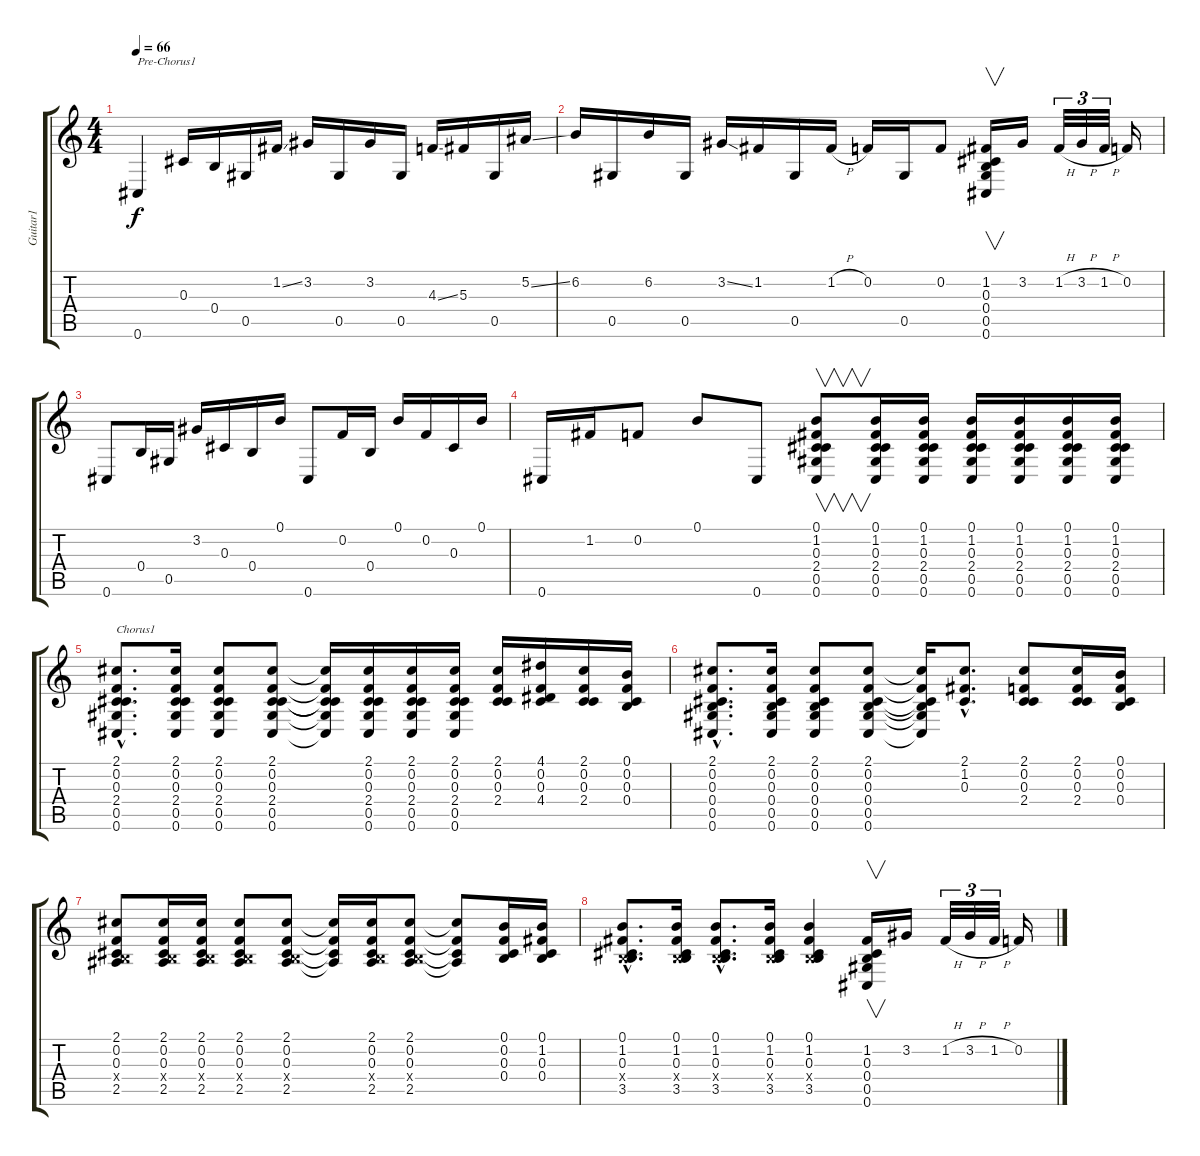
\track ("Guitar1" "Guitar1") {instrument acousticguitarsteel}
\staff {score tabs}
\tuning (B3 F3 Db3 B2 Ab2 Db2) {hide}
\ts (4 4)
\tempo 66
\clef g2
\ks c
0.6.4{txt "Pre-Chorus1" dy f} 0.3.16 0.4.16 0.5.16 1.2{ss}.16 3.2.16 0.5.16 3.2.16 0.5.16 4.3{ss}.16 5.3.16 0.5.16 5.2{ss}.16 |
6.2.16 0.5.16 6.2.16 0.5.16 3.2{ss}.16 1.2.16 0.5.16 1.2{h}.16 0.2.16 0.5.16 0.2.8 (1.2 0.3 0.4 0.5 0.6).16{v} 3.2.16 1.2{h}.32{tu (3 2)} 3.2{h}.32{tu (3 2)} 1.2{h}.32{tu (3 2)} 0.2.16 |
0.6.8 0.4.16 0.5.16 3.2.16 0.3.16 0.4.16 0.1.16 0.6.8 0.2.16 0.4.16 0.1.16 0.2.16 0.3.16 0.1.16 |
0.6.16 1.2.16 0.2.8 0.1.8 0.6.8 (0.1 1.2 0.3 2.4 0.5 0.6).8{v} (0.1 1.2 0.3 2.4 0.5 0.6).16 (0.1 1.2 0.3 2.4 0.5 0.6).16 (0.1 1.2 0.3 2.4 0.5 0.6).16 (0.1 1.2 0.3 2.4 0.5 0.6).16 (0.1 1.2 0.3 2.4 0.5 0.6).16 (0.1 1.2 0.3 2.4 0.5 0.6).16 |
(2.1{hac} 0.2{hac} 0.3{hac} 2.4{hac} 0.5{hac} 0.6{hac}).8{d txt "Chorus1"} (2.1 0.2 0.3 2.4 0.5 0.6).16 (2.1 0.2 0.3 2.4 0.5 0.6).8 (2.1 0.2 0.3 2.4 0.5 0.6).8 (2.1{t} 0.2{t} 0.3{t} 2.4{t} 0.5{t} 0.6{t}).16 (2.1 0.2 0.3 2.4 0.5 0.6).16 (2.1 0.2 0.3 2.4 0.5 0.6).16 (2.1 0.2 0.3 2.4 0.5 0.6).16 (2.1 0.2 0.3 2.4).16 (4.1 0.2 0.3 4.4).16 (2.1 0.2 0.3 2.4).16 (0.1 0.2 0.3 0.4).16 |
(2.1{hac} 0.2{hac} 0.3{hac} 0.4{hac} 0.5{hac} 0.6{hac}).8{d} (2.1 0.2 0.3 0.4 0.5 0.6).16 (2.1 0.2 0.3 0.4 0.5 0.6).8 (2.1 0.2 0.3 0.4 0.5 0.6).8 (2.1{t} 0.2{t} 0.3{t} 0.4{t} 0.5{t} 0.6{t}).16 (2.1{hac} 1.2{hac} 0.3{hac}).8{d} (2.1 0.2 0.3 2.4).8 (2.1 0.2 0.3 2.4).16 (0.1 0.2 0.3 0.4).16 |
(2.1 0.2 0.3 0.4{x} 2.5).8 (2.1 0.2 0.3 0.4{x} 2.5).16 (2.1 0.2 0.3 0.4{x} 2.5).16 (2.1 0.2 0.3 0.4{x} 2.5).8 (2.1 0.2 0.3 0.4{x} 2.5).8 (2.1{t} 0.2{t} 0.3{t} 2.5{t}).16 (2.1 0.2 0.3 0.4{x} 2.5).16 (2.1 0.2 0.3 0.4{x} 2.5).8 (2.1{t} 0.2{t} 0.3{t} 2.5{t}).8 (0.1 0.2 0.3 0.4).16 (0.1 1.2 0.3 0.4).16 |
(0.1{hac} 1.2{hac} 0.3{hac} 0.4{hac x} 3.5{hac}).8{d} (0.1 1.2 0.3 0.4{x} 3.5).16 (0.1{hac} 1.2{hac} 0.3{hac} 0.4{hac x} 3.5{hac}).8{d} (0.1 1.2 0.3 0.4{x} 3.5).16 (0.1 1.2 0.3 0.4{x} 3.5).4 (1.2 0.3 0.4 0.5 0.6).16{v} 3.2.16 1.2{h}.32{tu (3 2)} 3.2{h}.32{tu (3 2)} 1.2{h}.32{tu (3 2)} 0.2.16
